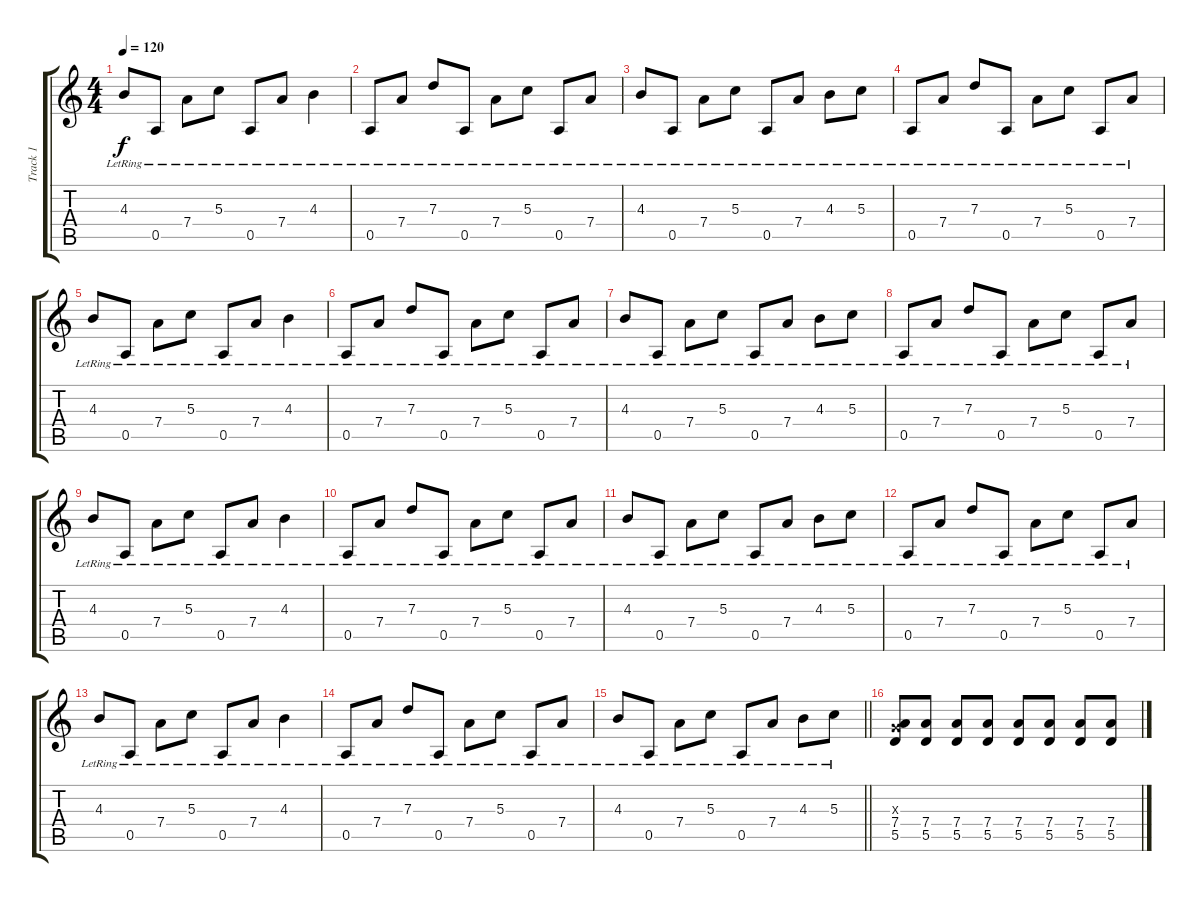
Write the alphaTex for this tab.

\track ("Track 1" "Track 1") {instrument distortionguitar}
\staff {score tabs}
\tuning (E4 B3 G3 D3 A2 E2) {hide}
\ts (4 4)
\tempo 120
\clef g2
\ks c
4.3{lr}.8{dy f} 0.5{lr}.8 7.4{lr}.8 5.3{lr}.8 0.5{lr}.8 7.4{lr}.8 4.3{lr}.4 |
0.5{lr}.8 7.4{lr}.8 7.3{lr}.8 0.5{lr}.8 7.4{lr}.8 5.3{lr}.8 0.5{lr}.8 7.4{lr}.8 |
4.3{lr}.8 0.5{lr}.8 7.4{lr}.8 5.3{lr}.8 0.5{lr}.8 7.4{lr}.8 4.3{lr}.8 5.3{lr}.8 |
0.5{lr}.8 7.4{lr}.8 7.3{lr}.8 0.5{lr}.8 7.4{lr}.8 5.3{lr}.8 0.5{lr}.8 7.4{lr}.8 |
4.3{lr}.8 0.5{lr}.8 7.4{lr}.8 5.3{lr}.8 0.5{lr}.8 7.4{lr}.8 4.3{lr}.4 |
0.5{lr}.8 7.4{lr}.8 7.3{lr}.8 0.5{lr}.8 7.4{lr}.8 5.3{lr}.8 0.5{lr}.8 7.4{lr}.8 |
4.3{lr}.8 0.5{lr}.8 7.4{lr}.8 5.3{lr}.8 0.5{lr}.8 7.4{lr}.8 4.3{lr}.8 5.3{lr}.8 |
0.5{lr}.8 7.4{lr}.8 7.3{lr}.8 0.5{lr}.8 7.4{lr}.8 5.3{lr}.8 0.5{lr}.8 7.4{lr}.8 |
4.3{lr}.8 0.5{lr}.8 7.4{lr}.8 5.3{lr}.8 0.5{lr}.8 7.4{lr}.8 4.3{lr}.4 |
0.5{lr}.8 7.4{lr}.8 7.3{lr}.8 0.5{lr}.8 7.4{lr}.8 5.3{lr}.8 0.5{lr}.8 7.4{lr}.8 |
4.3{lr}.8 0.5{lr}.8 7.4{lr}.8 5.3{lr}.8 0.5{lr}.8 7.4{lr}.8 4.3{lr}.8 5.3{lr}.8 |
0.5{lr}.8 7.4{lr}.8 7.3{lr}.8 0.5{lr}.8 7.4{lr}.8 5.3{lr}.8 0.5{lr}.8 7.4{lr}.8 |
4.3{lr}.8 0.5{lr}.8 7.4{lr}.8 5.3{lr}.8 0.5{lr}.8 7.4{lr}.8 4.3{lr}.4 |
0.5{lr}.8 7.4{lr}.8 7.3{lr}.8 0.5{lr}.8 7.4{lr}.8 5.3{lr}.8 0.5{lr}.8 7.4{lr}.8 |
\barLineRight lightlight
4.3{lr}.8 0.5{lr}.8 7.4{lr}.8 5.3{lr}.8 0.5{lr}.8 7.4{lr}.8 4.3{lr}.8 5.3{lr}.8 |
(0.3{x} 7.4 5.5).8 (7.4 5.5).8 (7.4 5.5).8 (7.4 5.5).8 (7.4 5.5).8 (7.4 5.5).8 (7.4 5.5).8 (7.4 5.5).8
